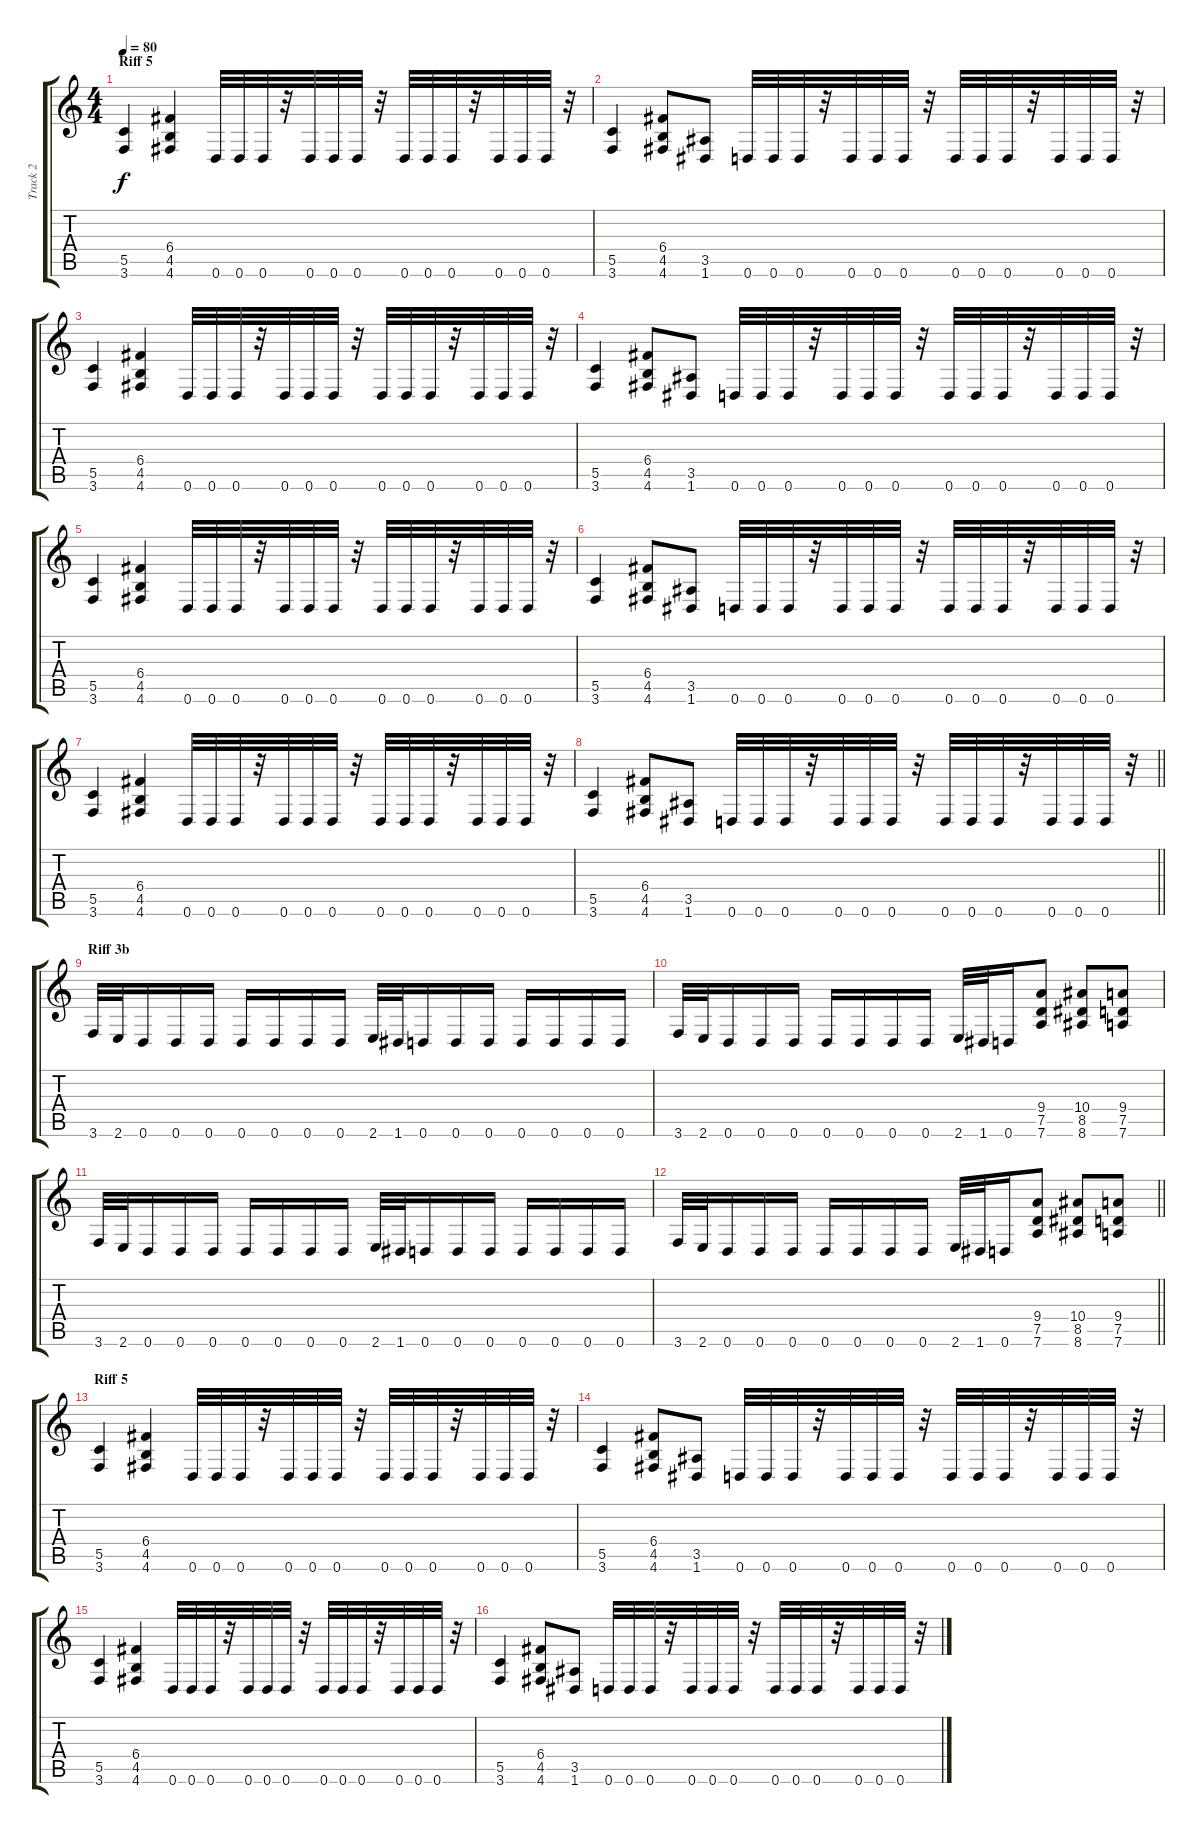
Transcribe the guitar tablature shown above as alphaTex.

\track ("Track 2" "Track 2") {instrument overdrivenguitar}
\staff {score tabs}
\tuning (D4 A3 F3 C3 G2 D2) {hide}
\ts (4 4)
\section ("" "Riff 5")
\tempo 80
\clef g2
\ks c
(5.5 3.6).4{dy f} (6.4 4.5 4.6).4 0.6.32 0.6.32 0.6.32 r.32 0.6.32 0.6.32 0.6.32 r.32 0.6.32 0.6.32 0.6.32 r.32 0.6.32 0.6.32 0.6.32 r.32 |
(5.5 3.6).4 (6.4 4.5 4.6).8 (3.5 1.6).8 0.6.32 0.6.32 0.6.32 r.32 0.6.32 0.6.32 0.6.32 r.32 0.6.32 0.6.32 0.6.32 r.32 0.6.32 0.6.32 0.6.32 r.32 |
(5.5 3.6).4 (6.4 4.5 4.6).4 0.6.32 0.6.32 0.6.32 r.32 0.6.32 0.6.32 0.6.32 r.32 0.6.32 0.6.32 0.6.32 r.32 0.6.32 0.6.32 0.6.32 r.32 |
(5.5 3.6).4 (6.4 4.5 4.6).8 (3.5 1.6).8 0.6.32 0.6.32 0.6.32 r.32 0.6.32 0.6.32 0.6.32 r.32 0.6.32 0.6.32 0.6.32 r.32 0.6.32 0.6.32 0.6.32 r.32 |
(5.5 3.6).4 (6.4 4.5 4.6).4 0.6.32 0.6.32 0.6.32 r.32 0.6.32 0.6.32 0.6.32 r.32 0.6.32 0.6.32 0.6.32 r.32 0.6.32 0.6.32 0.6.32 r.32 |
(5.5 3.6).4 (6.4 4.5 4.6).8 (3.5 1.6).8 0.6.32 0.6.32 0.6.32 r.32 0.6.32 0.6.32 0.6.32 r.32 0.6.32 0.6.32 0.6.32 r.32 0.6.32 0.6.32 0.6.32 r.32 |
(5.5 3.6).4 (6.4 4.5 4.6).4 0.6.32 0.6.32 0.6.32 r.32 0.6.32 0.6.32 0.6.32 r.32 0.6.32 0.6.32 0.6.32 r.32 0.6.32 0.6.32 0.6.32 r.32 |
\barLineRight lightlight
(5.5 3.6).4 (6.4 4.5 4.6).8 (3.5 1.6).8 0.6.32 0.6.32 0.6.32 r.32 0.6.32 0.6.32 0.6.32 r.32 0.6.32 0.6.32 0.6.32 r.32 0.6.32 0.6.32 0.6.32 r.32 |
\section ("" "Riff 3b")
3.6.32 2.6.32 0.6.16 0.6.16 0.6.16 0.6.16 0.6.16 0.6.16 0.6.16 2.6.32 1.6.32 0.6.16 0.6.16 0.6.16 0.6.16 0.6.16 0.6.16 0.6.16 |
3.6.32 2.6.32 0.6.16 0.6.16 0.6.16 0.6.16 0.6.16 0.6.16 0.6.16 2.6.32 1.6.32 0.6.16 (9.4 7.5 7.6).8 (10.4 8.5 8.6).8 (9.4 7.5 7.6).8 |
3.6.32 2.6.32 0.6.16 0.6.16 0.6.16 0.6.16 0.6.16 0.6.16 0.6.16 2.6.32 1.6.32 0.6.16 0.6.16 0.6.16 0.6.16 0.6.16 0.6.16 0.6.16 |
\barLineRight lightlight
3.6.32 2.6.32 0.6.16 0.6.16 0.6.16 0.6.16 0.6.16 0.6.16 0.6.16 2.6.32 1.6.32 0.6.16 (9.4 7.5 7.6).8 (10.4 8.5 8.6).8 (9.4 7.5 7.6).8 |
\section ("" "Riff 5")
(5.5 3.6).4 (6.4 4.5 4.6).4 0.6.32 0.6.32 0.6.32 r.32 0.6.32 0.6.32 0.6.32 r.32 0.6.32 0.6.32 0.6.32 r.32 0.6.32 0.6.32 0.6.32 r.32 |
(5.5 3.6).4 (6.4 4.5 4.6).8 (3.5 1.6).8 0.6.32 0.6.32 0.6.32 r.32 0.6.32 0.6.32 0.6.32 r.32 0.6.32 0.6.32 0.6.32 r.32 0.6.32 0.6.32 0.6.32 r.32 |
(5.5 3.6).4 (6.4 4.5 4.6).4 0.6.32 0.6.32 0.6.32 r.32 0.6.32 0.6.32 0.6.32 r.32 0.6.32 0.6.32 0.6.32 r.32 0.6.32 0.6.32 0.6.32 r.32 |
(5.5 3.6).4 (6.4 4.5 4.6).8 (3.5 1.6).8 0.6.32 0.6.32 0.6.32 r.32 0.6.32 0.6.32 0.6.32 r.32 0.6.32 0.6.32 0.6.32 r.32 0.6.32 0.6.32 0.6.32 r.32
